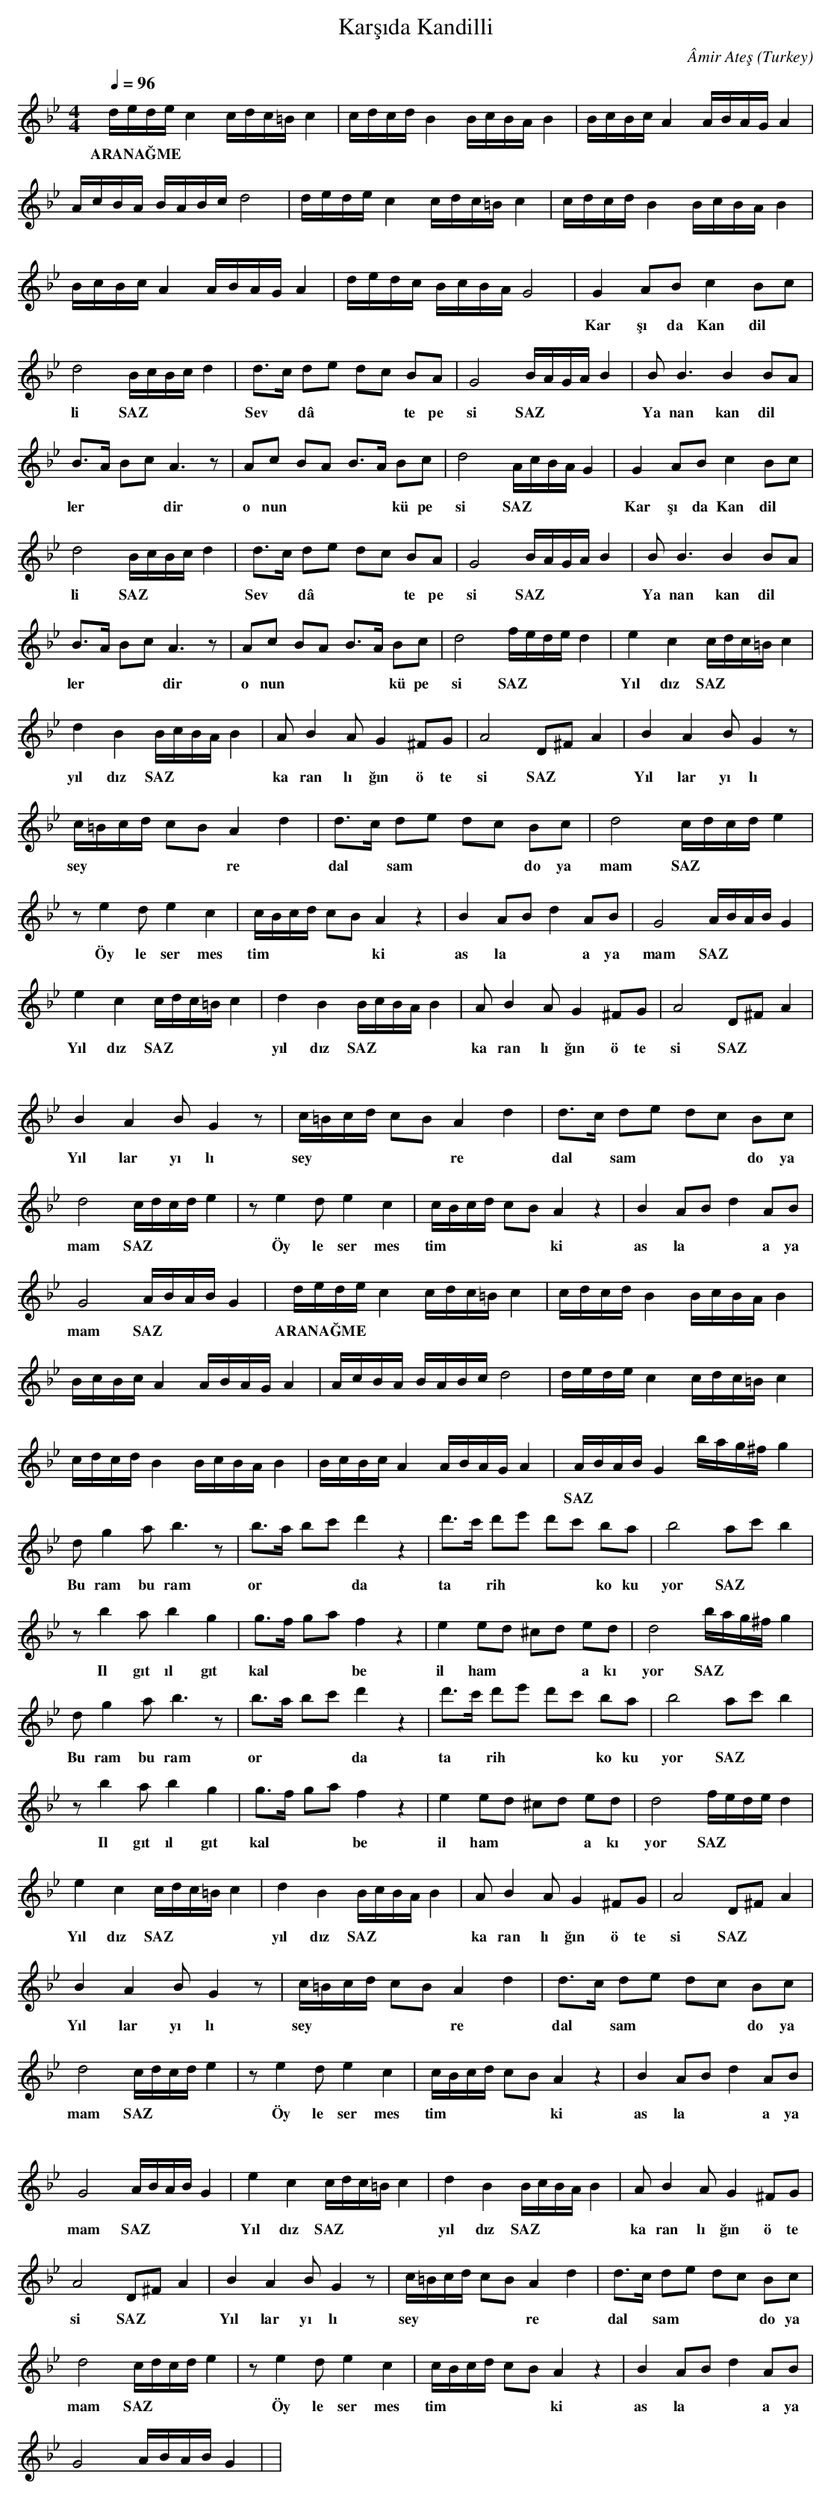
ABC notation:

X:1
T: Karşıda Kandilli
C: Âmir Ateş
O: Turkey
M: 4/4
L: 1/16
K: C _B _e
Q: 1/4=96
dede c4 cdc=B c4  | cdcd B4 BcBA B4  | \
w:  ARANAĞME  |   |
BcBc A4 ABAG A4  |
w:   |
AcBA BABc d8  | dede c4 cdc=B c4  | cdcd B4 BcBA B4  |
w:   |   |   |
BcBc A4 ABAG A4  | dedc BcBA G8  | G4 A2B2 c4 B2c2  |
w:   |   |  Kar şı da  Kan dil  |
d8 BcBc d4  | d3c d2e2 d2c2 B2A2  | G8 BAGA B4  | \
w:  li  SAZ  |  Sev *  dâ  *  *  *  te pe  |  si   SAZ  |
B2B6 B4 B2A2  |
w:  Ya nan  kan dil  |
B3A B2c2 A6z2  | A2c2 B2A2 B3A B2c2  | \
w:  ler *  *  *  dir   |  o nun  *  *  *  *  kü pe  |
d8 AcBA G4  | G4 A2B2 c4 B2c2  |
w:  si   SAZ  |  Kar şı da  Kan dil  |
d8 BcBc d4  | d3c d2e2 d2c2 B2A2  | G8 BAGA B4  | \
w:  li  SAZ  |  Sev *  dâ  *  *  *  te pe  |  si   SAZ  |
B2B6 B4 B2A2  |
w:  Ya nan  kan dil  |
B3A B2c2 A6z2  | A2c2 B2A2 B3A B2c2  | \
w:  ler *  *  *  dir   |  o nun  *  *  *  *  kü pe  |
d8 fede d4  | e4 c4 cdc=B c4  |
w:  si   SAZ  |  Yıl dız  SAZ  |
d4 B4 BcBA B4  | A2B4A2 G4 ^F2G2  | A8 D2^F2 A4  | \
w:  yıl dız  SAZ  |  ka ran lı ğın  ö te  |  si   SAZ  |
B4 A4 B2G4z2  |
w:  Yıl lar  yı lı   |
c=Bcd c2B2 A4 d4  | d3c d2e2 d2c2 B2c2  | \
w:  sey *  *  *  *  *  re   |  dal *  sam  *  *  *  do ya  |
d8 cdcd e4  |
w:  mam   SAZ  |
z2e4d2 e4 c4  | cBcd c2B2 A4 z4  | B4 A2B2 d4 A2B2  | \
w:  Öy le  ser mes  |  tim  *  *  *  *  *  ki   |  as la  *  *  a ya  |
G8 ABAB G4  |
w:  mam   SAZ  |
e4 c4 cdc=B c4  | d4 B4 BcBA B4  | A2B4A2 G4 ^F2G2  | \
w:  Yıl dız  SAZ  |  yıl dız  SAZ  |  ka ran lı ğın  ö te  |
A8 D2^F2 A4  |
w:  si   SAZ  |
B4 A4 B2G4z2  | c=Bcd c2B2 A4 d4  | d3c d2e2 d2c2 B2c2  |
w:  Yıl lar  yı lı   |  sey *  *  *  *  *  re   |  dal *  sam  *  *  *  do ya  |
d8 cdcd e4  | z2e4d2 e4 c4  | cBcd c2B2 A4 z4  | \
w:  mam   SAZ  |  Öy le  ser mes  |  tim  *  *  *  *  *  ki   |
B4 A2B2 d4 A2B2  |
w:  as la  *  *  a ya  |
G8 ABAB G4  | dede c4 cdc=B c4  | cdcd B4 BcBA B4  |
w:  mam   SAZ  |  ARANAĞME  |   |
BcBc A4 ABAG A4  | AcBA BABc d8  | dede c4 cdc=B c4  |
w:   |   |   |
cdcd B4 BcBA B4  | BcBc A4 ABAG A4  | \
w:   |   |
ABAB G4 bag^f g4  |
w:  SAZ  |
d2g4a2 b6z2  | b3a b2c'2 d'4 z4  | d'3c' d'2e'2 d'2c'2 b2a2  | \
w:  Bu ram  bu ram   |  or *  *  *  da   |  ta *  rih  *  *  *  ko ku  |
b8 a2c'2 b4  |
w:  yor   SAZ  |
z2b4a2 b4 g4  | g3f g2a2 f4 z4  | e4 e2d2 ^c2d2 e2d2  | \
w:  Il gıt  ıl gıt   |  kal *  *  *  be   |  il ham  *  *  *  a kı  |
d8 bag^f g4  |
w:  yor   SAZ  |
d2g4a2 b6z2  | b3a b2c'2 d'4 z4  | d'3c' d'2e'2 d'2c'2 b2a2  | \
w:  Bu ram  bu ram   |  or *  *  *  da   |  ta *  rih  *  *  *  ko ku  |
b8 a2c'2 b4  |
w:  yor   SAZ  |
z2b4a2 b4 g4  | g3f g2a2 f4 z4  | e4 e2d2 ^c2d2 e2d2  | \
w:  Il gıt  ıl gıt   |  kal *  *  *  be   |  il ham  *  *  *  a kı  |
d8 fede d4  |
w:  yor   SAZ  |
e4 c4 cdc=B c4  | d4 B4 BcBA B4  | A2B4A2 G4 ^F2G2  | \
w:  Yıl dız  SAZ  |  yıl dız  SAZ  |  ka ran lı ğın  ö te  |
A8 D2^F2 A4  |
w:  si   SAZ  |
B4 A4 B2G4z2  | c=Bcd c2B2 A4 d4  | d3c d2e2 d2c2 B2c2  |
w:  Yıl lar  yı lı   |  sey *  *  *  *  *  re   |  dal *  sam  *  *  *  do ya  |
d8 cdcd e4  | z2e4d2 e4 c4  | cBcd c2B2 A4 z4  | \
w:  mam   SAZ  |  Öy le  ser mes  |  tim  *  *  *  *  *  ki   |
B4 A2B2 d4 A2B2  |
w:  as la  *  *  a ya  |
G8 ABAB G4  | e4 c4 cdc=B c4  | d4 B4 BcBA B4  | \
w:  mam   SAZ  |  Yıl dız  SAZ  |  yıl dız  SAZ  |
A2B4A2 G4 ^F2G2  |
w:  ka ran lı ğın  ö te  |
A8 D2^F2 A4  | B4 A4 B2G4z2  | c=Bcd c2B2 A4 d4  | \
w:  si   SAZ  |  Yıl lar  yı lı   |  sey *  *  *  *  *  re   |
d3c d2e2 d2c2 B2c2  |
w:  dal *  sam  *  *  *  do ya  |
d8 cdcd e4  | z2e4d2 e4 c4  | cBcd c2B2 A4 z4  | \
w:  mam   SAZ  |  Öy le  ser mes  |  tim  *  *  *  *  *  ki   |
B4 A2B2 d4 A2B2  |
w:  as la  *  *  a ya  |
G8 ABAB G4  | |
